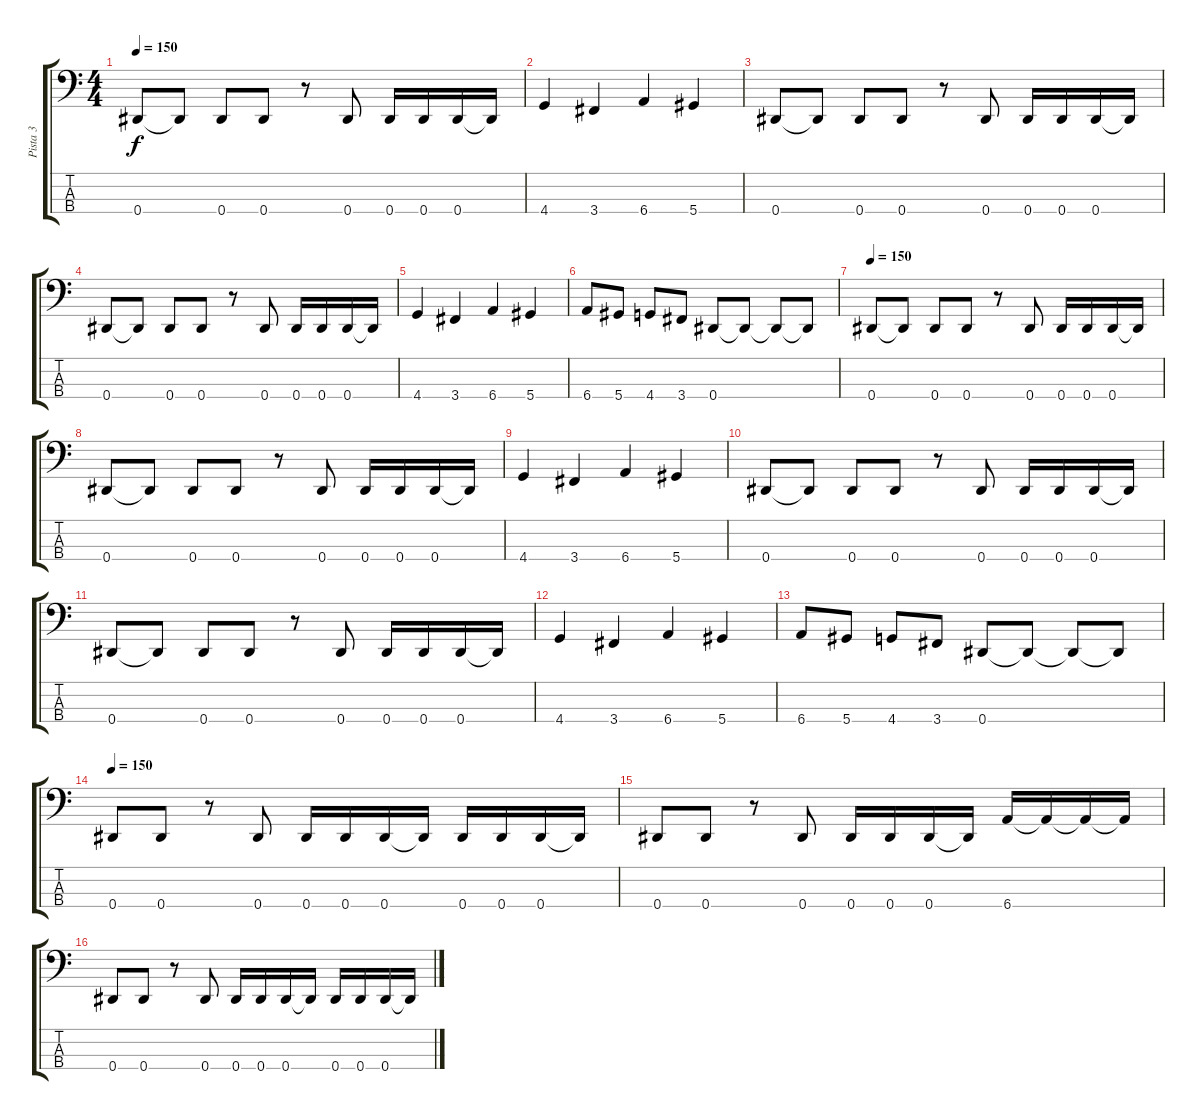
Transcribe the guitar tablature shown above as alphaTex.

\track ("Pista 3" "Pista 3") {instrument electricbassfinger}
\staff {score tabs}
\tuning (Gb2 Db2 Ab1 Eb1) {hide}
\ts (4 4)
\tempo 150
\clef f4
\ks c
0.4.8{dy f} 0.4{t}.8 0.4.8 0.4.8 r.8 0.4.8 0.4.16 0.4.16 0.4.16 0.4{t}.16 |
4.4.4 3.4.4 6.4.4 5.4.4 |
0.4.8 0.4{t}.8 0.4.8 0.4.8 r.8 0.4.8 0.4.16 0.4.16 0.4.16 0.4{t}.16 |
0.4.8 0.4{t}.8 0.4.8 0.4.8 r.8 0.4.8 0.4.16 0.4.16 0.4.16 0.4{t}.16 |
4.4.4 3.4.4 6.4.4 5.4.4 |
6.4.8 5.4.8 4.4.8 3.4.8 0.4.8 0.4{t}.8 0.4{t}.8 0.4{t}.8 |
\tempo 150
0.4.8 0.4{t}.8 0.4.8 0.4.8 r.8 0.4.8 0.4.16 0.4.16 0.4.16 0.4{t}.16 |
0.4.8 0.4{t}.8 0.4.8 0.4.8 r.8 0.4.8 0.4.16 0.4.16 0.4.16 0.4{t}.16 |
4.4.4 3.4.4 6.4.4 5.4.4 |
0.4.8 0.4{t}.8 0.4.8 0.4.8 r.8 0.4.8 0.4.16 0.4.16 0.4.16 0.4{t}.16 |
0.4.8 0.4{t}.8 0.4.8 0.4.8 r.8 0.4.8 0.4.16 0.4.16 0.4.16 0.4{t}.16 |
4.4.4 3.4.4 6.4.4 5.4.4 |
6.4.8 5.4.8 4.4.8 3.4.8 0.4.8 0.4{t}.8 0.4{t}.8 0.4{t}.8 |
\tempo 150
0.4.8 0.4.8 r.8 0.4.8 0.4.16 0.4.16 0.4.16 0.4{t}.16 0.4.16 0.4.16 0.4.16 0.4{t}.16 |
0.4.8 0.4.8 r.8 0.4.8 0.4.16 0.4.16 0.4.16 0.4{t}.16 6.4.16 6.4{t}.16 6.4{t}.16 6.4{t}.16 |
0.4.8 0.4.8 r.8 0.4.8 0.4.16 0.4.16 0.4.16 0.4{t}.16 0.4.16 0.4.16 0.4.16 0.4{t}.16
